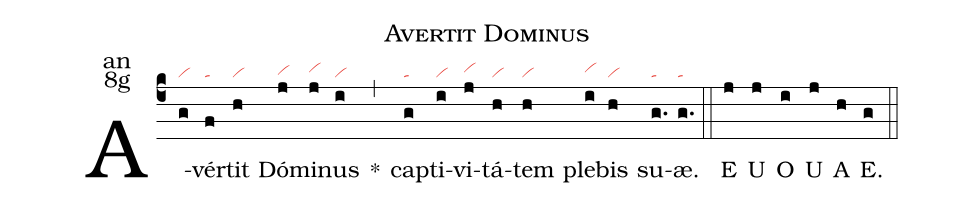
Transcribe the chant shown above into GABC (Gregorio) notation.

name:Avertit Dominus;
office-part:an;
mode:8g;
nabc-lines:1;
%%
(c4) A(g|vi)vér(f|ta)tit(h|vi) Dó(j|vihg)mi(j|vihh)nus(i|vi) <sp>*</sp>(,) cap(g|ta)ti(i|vi)vi(j|vihh)tá(h|vi)tem(h|vi) ple(i|vihh)bis(h|vi) su(g.|ta)æ.(g.|ta) (::) <eu>E(j) U(j) O(i) U(j) A(h) E.(g) </eu>(::)
